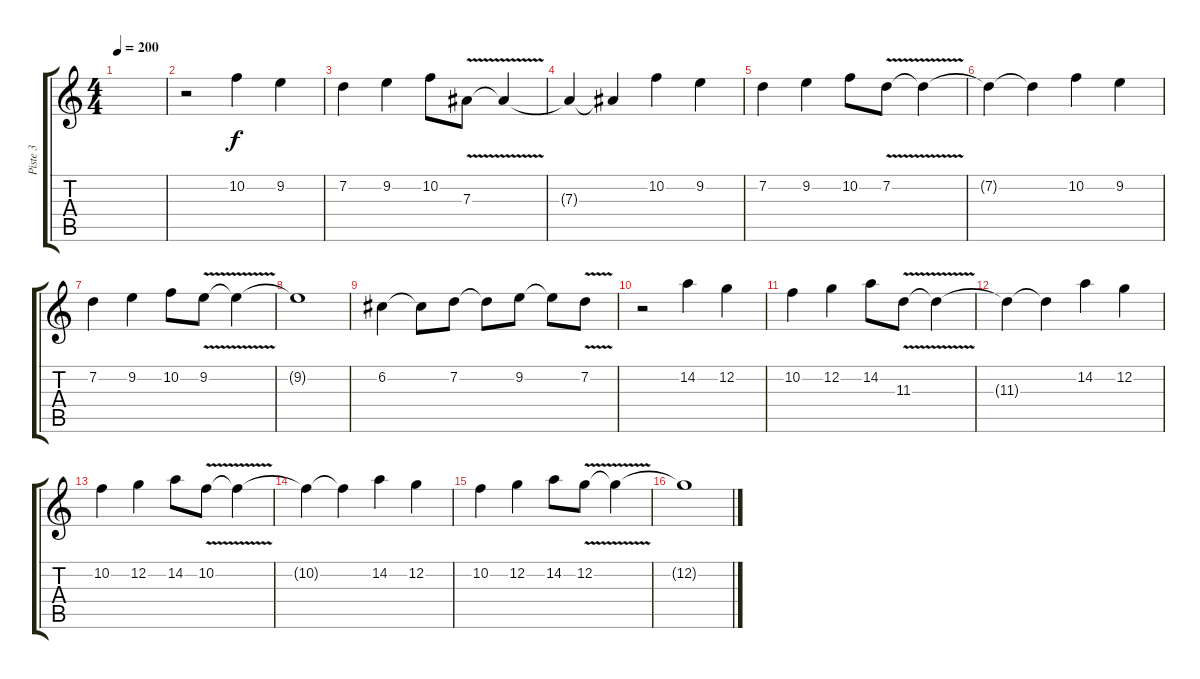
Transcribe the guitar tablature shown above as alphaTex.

\track ("Piste 3" "Piste 3") {instrument distortionguitar}
\staff {score tabs}
\tuning (C4 G3 Eb3 Bb2 F2 C2) {hide}
\ts (4 4)
\tempo 200
\clef g2
\ks c
|
r.2 10.2.4 9.2.4 |
7.2.4 9.2.4 10.2.8 7.3{v}.8 7.3{t}.4 |
7.3{t}.4 7.3{t}.4 10.2.4 9.2.4 |
7.2.4 9.2.4 10.2.8 7.2{v}.8 7.2{t}.4 |
7.2{t}.4 7.2{t}.4 10.2.4 9.2.4 |
7.2.4 9.2.4 10.2.8 9.2{v}.8 9.2{t}.4 |
9.2{t}.1 |
6.2.4 6.2{t}.8 7.2.8 7.2{t}.8 9.2.8 9.2{t}.8 7.2{v}.8 |
r.2 14.2.4 12.2.4 |
10.2.4 12.2.4 14.2.8 11.3{v}.8 11.3{t}.4 |
11.3{t}.4 11.3{t}.4 14.2.4 12.2.4 |
10.2.4 12.2.4 14.2.8 10.2{v}.8 10.2{t}.4 |
10.2{t}.4 10.2{t}.4 14.2.4 12.2.4 |
10.2.4 12.2.4 14.2.8 12.2{v}.8 12.2{t}.4 |
12.2{t}.1
